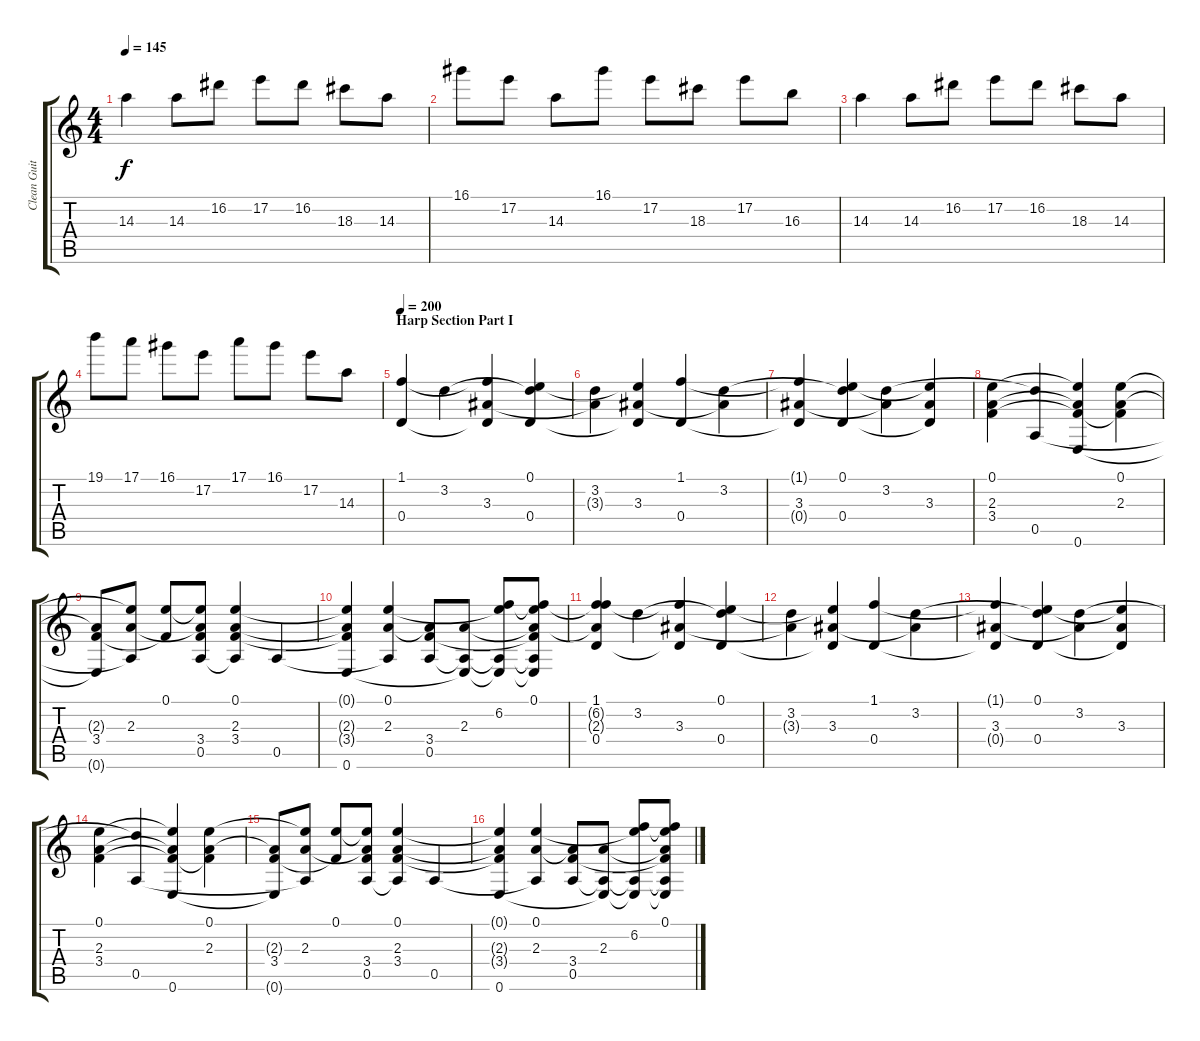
\track ("Clean Guitars" "Clean Guit") {instrument electricguitarclean}
\staff {score tabs}
\tuning (E4 B3 G3 D3 A2 E2) {hide}
\ts (4 4)
\tempo 145
\clef g2
\ks c
14.3.4{dy f} 14.3.8 16.2.8 17.2.8 16.2.8 18.3.8 14.3.8 |
16.1.8 17.2.8 14.3.8 16.1.8 17.2.8 18.3.8 17.2.8 16.3.8 |
14.3.4 14.3.8 16.2.8 17.2.8 16.2.8 18.3.8 14.3.8 |
19.1.8 17.1.8 16.1.8 17.2.8 17.1.8 16.1.8 17.2.8 14.3.8 |
\section ("" "Harp Section Part I")
\tempo 200
(1.1 0.4).4 3.2.4 (1.1{t} 3.3 0.4{t}).4 (0.1 3.2{t} 0.4).4 |
(3.2 3.3{t}).4 (0.1{t} 3.3 0.4{t}).4 (1.1 0.4).4 (3.2 3.3{t}).4 |
(1.1{t} 3.3 0.4{t}).4 (0.1 3.2{t} 0.4).4 (3.2 3.3{t}).4 (0.1{t} 3.3 0.4{t}).4 |
(0.1 2.3 3.4).4 (3.2{t} 0.5).4 (0.1{t} 2.3{t} 3.4{t} 0.6).4 (0.1 2.3 3.4{t}).4 |
(2.3{t} 3.4 0.6{t}).8 (0.1{t} 2.3 0.5{t}).8 (0.1 3.4{t}).8 (0.1{t} 2.3{t} 3.4 0.5).8 (0.1 2.3 3.4 0.5{t}).4 0.5.4 |
(0.1{t} 2.3{t} 3.4{t} 0.6).4 (0.1 2.3 0.5{t}).4 (2.3{t} 3.4 0.5).8 (2.3 0.5{t} 0.6{t}).8 (0.1{t} 6.2 0.5{t} 0.6{t}).8 (0.1 6.2{t} 2.3{t} 3.4{t} 0.5{t} 0.6{t}).8 |
(1.1 6.2{t} 2.3{t} 0.4).4 3.2.4 (1.1{t} 3.3 0.4{t}).4 (0.1 3.2{t} 0.4).4 |
(3.2 3.3{t}).4 (0.1{t} 3.3 0.4{t}).4 (1.1 0.4).4 (3.2 3.3{t}).4 |
(1.1{t} 3.3 0.4{t}).4 (0.1 3.2{t} 0.4).4 (3.2 3.3{t}).4 (0.1{t} 3.3 0.4{t}).4 |
(0.1 2.3 3.4).4 (3.2{t} 0.5).4 (0.1{t} 2.3{t} 3.4{t} 0.6).4 (0.1 2.3 3.4{t}).4 |
(2.3{t} 3.4 0.6{t}).8 (0.1{t} 2.3 0.5{t}).8 (0.1 3.4{t}).8 (0.1{t} 2.3{t} 3.4 0.5).8 (0.1 2.3 3.4 0.5{t}).4 0.5.4 |
(0.1{t} 2.3{t} 3.4{t} 0.6).4 (0.1 2.3 0.5{t}).4 (2.3{t} 3.4 0.5).8 (2.3 0.5{t} 0.6{t}).8 (0.1{t} 6.2 0.5{t} 0.6{t}).8 (0.1 6.2{t} 2.3{t} 3.4{t} 0.5{t} 0.6{t}).8
